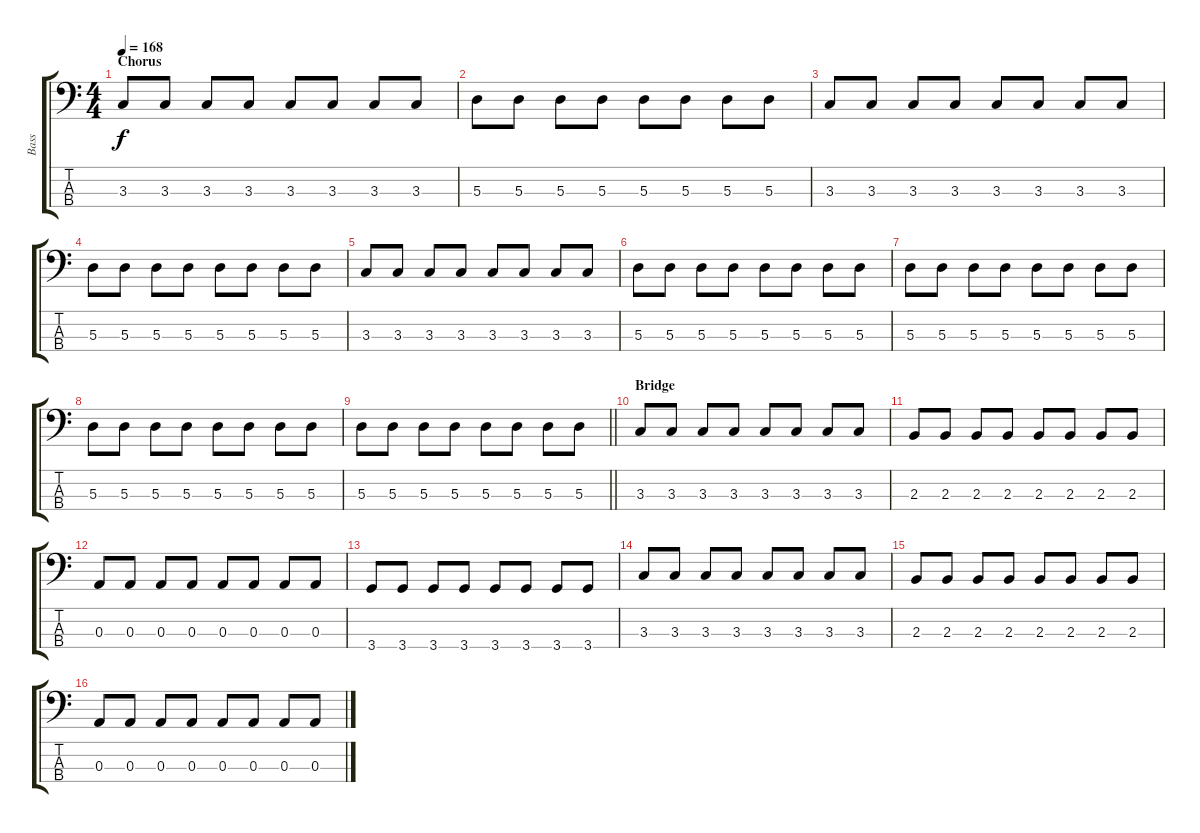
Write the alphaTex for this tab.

\track ("Bass" "Bass") {instrument electricbasspick}
\staff {score tabs}
\tuning (G2 D2 A1 E1) {hide}
\ts (4 4)
\section ("" "Chorus")
\tempo 168
\clef f4
\ks c
3.3.8{dy f} 3.3.8 3.3.8 3.3.8 3.3.8 3.3.8 3.3.8 3.3.8 |
5.3.8 5.3.8 5.3.8 5.3.8 5.3.8 5.3.8 5.3.8 5.3.8 |
3.3.8 3.3.8 3.3.8 3.3.8 3.3.8 3.3.8 3.3.8 3.3.8 |
5.3.8 5.3.8 5.3.8 5.3.8 5.3.8 5.3.8 5.3.8 5.3.8 |
3.3.8 3.3.8 3.3.8 3.3.8 3.3.8 3.3.8 3.3.8 3.3.8 |
5.3.8 5.3.8 5.3.8 5.3.8 5.3.8 5.3.8 5.3.8 5.3.8 |
5.3.8 5.3.8 5.3.8 5.3.8 5.3.8 5.3.8 5.3.8 5.3.8 |
5.3.8 5.3.8 5.3.8 5.3.8 5.3.8 5.3.8 5.3.8 5.3.8 |
\barLineRight lightlight
5.3.8 5.3.8 5.3.8 5.3.8 5.3.8 5.3.8 5.3.8 5.3.8 |
\section ("" "Bridge")
3.3.8 3.3.8 3.3.8 3.3.8 3.3.8 3.3.8 3.3.8 3.3.8 |
2.3.8 2.3.8 2.3.8 2.3.8 2.3.8 2.3.8 2.3.8 2.3.8 |
0.3.8 0.3.8 0.3.8 0.3.8 0.3.8 0.3.8 0.3.8 0.3.8 |
3.4.8 3.4.8 3.4.8 3.4.8 3.4.8 3.4.8 3.4.8 3.4.8 |
3.3.8 3.3.8 3.3.8 3.3.8 3.3.8 3.3.8 3.3.8 3.3.8 |
2.3.8 2.3.8 2.3.8 2.3.8 2.3.8 2.3.8 2.3.8 2.3.8 |
0.3.8 0.3.8 0.3.8 0.3.8 0.3.8 0.3.8 0.3.8 0.3.8
